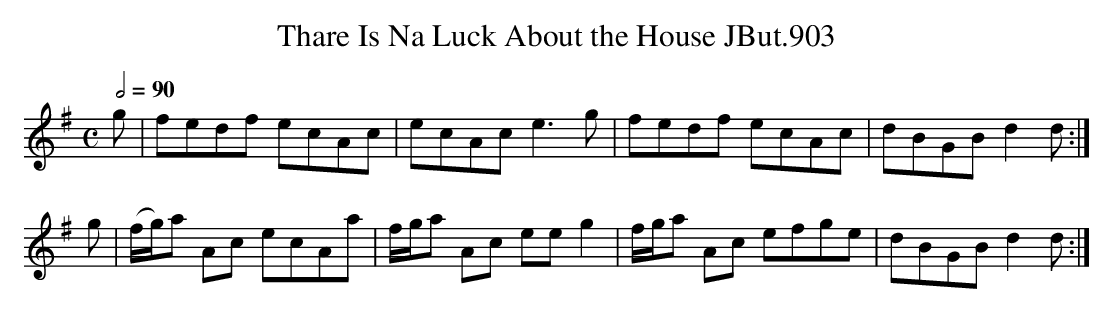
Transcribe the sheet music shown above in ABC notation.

X:1
T:Thare Is Na Luck About the House JBut.903
M:C
L:1/8
Q:1/2=90
K:G
g | fedf ecAc | ecAc e3g | fedf ecAc | dBGB d2d :|
g | (f/g/)a Ac ecAa | f/g/a Ac eeg2 | f/g/a Ac efge | dBGB d2d :|
